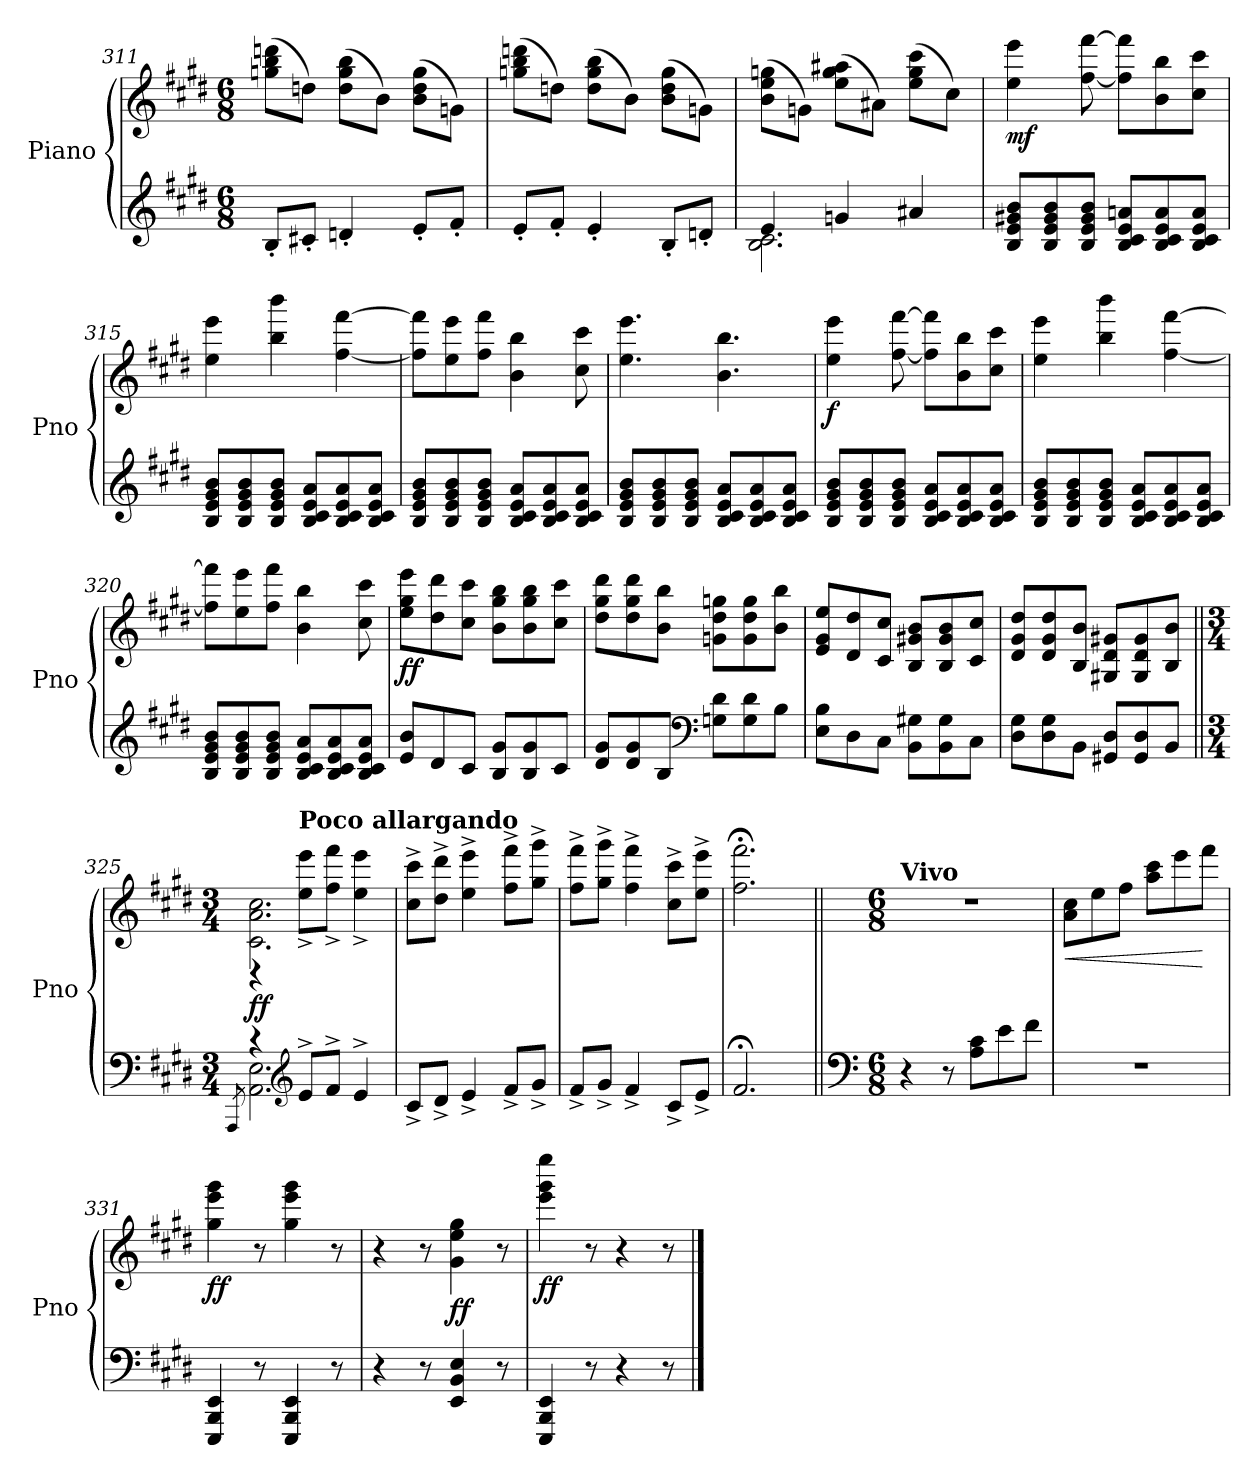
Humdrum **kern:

**kern	**kern	**dynam
*part1	*part1	*part1
*staff2	*staff1	*staff1/2
*I"Piano	*	*
*I'Pno	*	*
*clefG2	*clefG2	*
*k[f#c#g#d#]	*k[f#c#g#d#]	*
*M6/8	*M6/8	*
=311	=311	=311
8B'/L	(>8ggn\ 8bb\ 8dddn\L	.
8c#X'/J	8ddn\J)	.
4dn'/	(>8dd\ 8gg\ 8bb\L	.
.	8b\J)	.
8e'/L	(>8b\ 8dd\ 8gg\L	.
8f#'/J	8gn\J)	.
=312	=312	=312
8e'/L	(>8ggn\ 8bb\ 8dddn\L	.
8f#'/J	8ddn\J)	.
4e'/	(>8dd\ 8gg\ 8bb\L	.
.	8b\J)	.
8B'/L	(>8b\ 8dd\ 8gg\L	.
8dn'/J	8gn\J)	.
=313	=313	=313
*^	*	*
4e/	2.B\ 2.c#\	(>8b\ 8ee\ 8ggn\L	.
.	.	8gn\J)	.
4gn/	.	(>8ee\ 8gg\ 8aa#X\L	.
.	.	8a#X\J)	.
4a#X/	.	(>8ee\ 8gg\ 8ccc#\L	.
.	.	8cc#\J)	.
*v	*v	*	*
=314	=314	=314
!	!	!LO:DY:b
8B/ 8e/ 8g#X/ 8b/L	4ee\ 4eee\	mf
8B/ 8e/ 8g#/ 8b/	.	.
8B/ 8e/ 8g#/ 8b/J	[8ff#\ [8fff#\	.
8B/ 8c#/ 8e/ 8an/L	8ff#\] 8fff#\]L	.
8B/ 8c#/ 8e/ 8a/	8b\ 8bb\	.
8B/ 8c#/ 8e/ 8a/J	8cc#\ 8ccc#\J	.
!!LO:PB:g=z
=315	=315	=315
8B/ 8e/ 8g#/ 8b/L	4ee\ 4eee\	.
8B/ 8e/ 8g#/ 8b/	.	.
8B/ 8e/ 8g#/ 8b/J	4bb\ 4bbb\	.
8B/ 8c#/ 8e/ 8a/L	.	.
8B/ 8c#/ 8e/ 8a/	[4ff#\ [4fff#\	.
8B/ 8c#/ 8e/ 8a/J	.	.
=316	=316	=316
8B/ 8e/ 8g#/ 8b/L	8ff#\] 8fff#\]L	.
8B/ 8e/ 8g#/ 8b/	8ee\ 8eee\	.
8B/ 8e/ 8g#/ 8b/J	8ff#\ 8fff#\J	.
8B/ 8c#/ 8e/ 8a/L	4b\ 4bb\	.
8B/ 8c#/ 8e/ 8a/	.	.
8B/ 8c#/ 8e/ 8a/J	8cc#\ 8ccc#\	.
=317	=317	=317
8B/ 8e/ 8g#/ 8b/L	4.ee\ 4.eee\	.
8B/ 8e/ 8g#/ 8b/	.	.
8B/ 8e/ 8g#/ 8b/J	.	.
8B/ 8c#/ 8e/ 8a/L	4.b\ 4.bb\	.
8B/ 8c#/ 8e/ 8a/	.	.
8B/ 8c#/ 8e/ 8a/J	.	.
=318	=318	=318
!	!	!LO:DY:b
8B/ 8e/ 8g#/ 8b/L	4ee\ 4eee\	f
8B/ 8e/ 8g#/ 8b/	.	.
8B/ 8e/ 8g#/ 8b/J	[8ff#\ [8fff#\	.
8B/ 8c#/ 8e/ 8a/L	8ff#\] 8fff#\]L	.
8B/ 8c#/ 8e/ 8a/	8b\ 8bb\	.
8B/ 8c#/ 8e/ 8a/J	8cc#\ 8ccc#\J	.
=319	=319	=319
8B/ 8e/ 8g#/ 8b/L	4ee\ 4eee\	.
8B/ 8e/ 8g#/ 8b/	.	.
8B/ 8e/ 8g#/ 8b/J	4bb\ 4bbb\	.
8B/ 8c#/ 8e/ 8a/L	.	.
8B/ 8c#/ 8e/ 8a/	[4ff#\ [4fff#\	.
8B/ 8c#/ 8e/ 8a/J	.	.
!!LO:LB:g=z
=320	=320	=320
8B/ 8e/ 8g#/ 8b/L	8ff#\] 8fff#\]L	.
8B/ 8e/ 8g#/ 8b/	8ee\ 8eee\	.
8B/ 8e/ 8g#/ 8b/J	8ff#\ 8fff#\J	.
8B/ 8c#/ 8e/ 8a/L	4b\ 4bb\	.
8B/ 8c#/ 8e/ 8a/	.	.
8B/ 8c#/ 8e/ 8a/J	8cc#\ 8ccc#\	.
=321	=321	=321
!	!	!LO:DY:b
8e/ 8b/L	8ee\ 8gg#\ 8eee\L	ff
8d#/	8dd#\ 8ddd#\	.
8c#/J	8cc#\ 8ccc#\J	.
8B/ 8g#/L	8b\ 8gg#\ 8bb\L	.
8B/ 8g#/	8b\ 8gg#\ 8bb\	.
8c#/J	8cc#\ 8ccc#\J	.
=322	=322	=322
8d#/ 8g#/L	8dd#\ 8gg#\ 8ddd#\L	.
8d#/ 8g#/	8dd#\ 8gg#\ 8ddd#\	.
8B/J	8b\ 8bb\J	.
*clefF4	*	*
8Gn\ 8d#\L	8gn\ 8dd#\ 8ggn\L	.
8G\ 8d#\	8g\ 8dd#\ 8gg\	.
8B\J	8b\ 8bb\J	.
=323	=323	=323
8E\ 8B\L	8e/ 8g#/ 8ee/L	.
8D#\	8d#/ 8dd#/	.
8C#\J	8c#/ 8cc#/J	.
8BB\ 8G#X\L	8B/ 8g#X/ 8b/L	.
8BB\ 8G#\	8B/ 8g#/ 8b/	.
8C#\J	8c#/ 8cc#/J	.
=324	=324	=324
8D#\ 8G#\L	8d#/ 8g#/ 8dd#/L	.
8D#\ 8G#\	8d#/ 8g#/ 8dd#/	.
8BB\J	8B/ 8b/J	.
8GG#X/ 8D#/L	8G#X/ 8d#/ 8g#X/L	.
8GG#/ 8D#/	8G#/ 8d#/ 8g#/	.
8BB/J	8B/ 8b/J	.
!!LO:PB:g=z
=325||	=325||	=325||
*M3/4	*M3/4	*
*^	*	*
.	8qAAA/	.	.
*	*	*^	*
!	!	!	!	!LO:DY:b
4r	2.AA\ 2.E\	2.c#\ 2.a\ 2.cc#\	4r	ff
*clefG2	*	*	*	*
!	!	!	!LO:TX:a:B:t=Poco allargando	!
8e^/L	.	.	8ee\^ 8eee\^L	.
8f#^/J	.	.	8ff#\^ 8fff#\^J	.
4e^/	.	.	4ee\^ 4eee\^	.
*v	*v	*	*	*
*	*v	*v	*
=326	=326	=326
8c#^/L	8cc#\^ 8ccc#\^L	.
8d#^/J	8dd#\^ 8ddd#\^J	.
4e^/	4ee\^ 4eee\^	.
8f#^/L	8ff#\^ 8fff#\^L	.
8g#^/J	8gg#\^ 8ggg#\^J	.
=327	=327	=327
8f#^/L	8ff#\^ 8fff#\^L	.
8g#^/J	8gg#\^ 8ggg#\^J	.
4f#^/	4ff#\^ 4fff#\^	.
8c#^/L	8cc#\^ 8ccc#\^L	.
8e^/J	8ee\^ 8eee\^J	.
=328	=328	=328
2.f#;</	2.ff#\;< 2.fff#\;<	.
=329||	=329||	=329||
*clefF4	*	*
*M6/8	*M6/8	*
!	!LO:TX:a:B:t=Vivo	!
4r	2.r	.
8r	.	.
8A\ 8c#\L	.	.
8e\	.	.
8f#\J	.	.
=330	=330	=330
!	!	!LO:HP:b
2.r	8a\ 8cc#\L	<
.	8ee\	.
.	8ff#\J	.
.	8aa\ 8ccc#\L	.
.	8eee\	.
.	8fff#\J	[
=331	=331	=331
!	!	!LO:DY:b
4EEE/ 4BBB/ 4EE/	4gg#\ 4eee\ 4ggg#\	ff
8r	8r	.
4EEE/ 4BBB/ 4EE/	4gg#\ 4eee\ 4ggg#\	.
8r	8r	.
!!LO:PB:g=z
=332	=332	=332
4r	4r	.
8r	8r	.
!	!	!LO:DY:b
4EE/ 4BB/ 4E/	4g#\ 4ee\ 4gg#\	ff
8r	8r	.
=333	=333	=333
!	!	!LO:DY:b
4EEE/ 4BBB/ 4EE/	4eee\ 4ggg#\ 4eeee\	ff
8r	8r	.
4r	4r	.
8r	8r	.
==	==	==
*-	*-	*-
